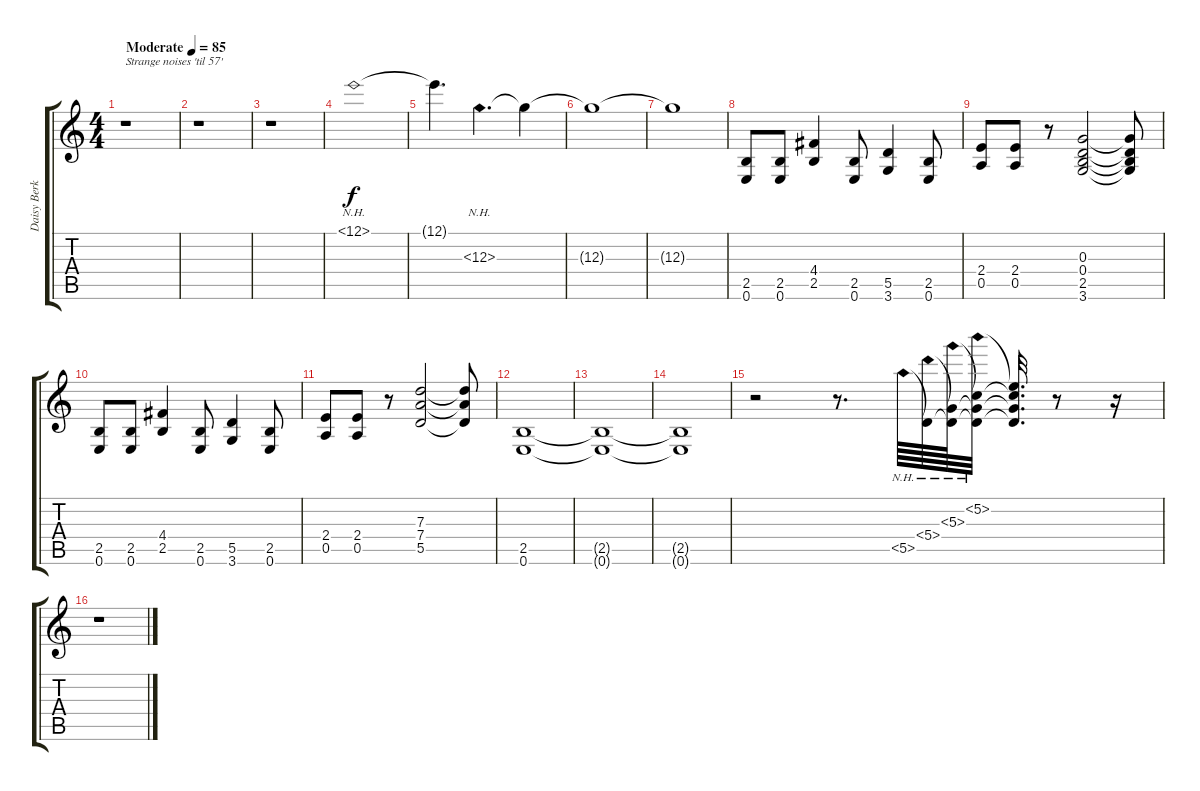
\track ("Daisy Berkovitz" "Daisy Berk") {instrument overdrivenguitar}
\staff {score tabs}
\tuning (E4 B3 G3 D3 A2 E2) {hide}
\ts (4 4)
\tempo (85 "Moderate")
\clef g2
\ks c
r.1{txt "Strange noises 'til 57'" dy f instrument overdrivenguitar} |
r.1 |
r.1 |
12.1{nh}.1{volume 12 instrument electricguitarclean} |
12.1{t}.4{d} 12.3{nh}.4{d} 12.3{t}.4 |
12.3{t}.1 |
12.3{t}.1 |
(2.5 0.6).8{volume 6 instrument overdrivenguitar} (2.5 0.6).8 (4.4 2.5).4 (2.5 0.6).8 (5.5 3.6).4 (2.5 0.6).8 |
(2.4 0.5).8 (2.4 0.5).8 r.8 (0.3 0.4 2.5 3.6).2 (0.3{t} 0.4{t} 2.5{t} 3.6{t}).8 |
(2.5 0.6).8 (2.5 0.6).8 (4.4 2.5).4 (2.5 0.6).8 (5.5 3.6).4 (2.5 0.6).8 |
(2.4 0.5).8 (2.4 0.5).8 r.8 (7.3 7.4 5.5).2 (7.3{t} 7.4{t} 5.5{t}).8 |
(2.5 0.6).1{volume 1} |
(2.5{t} 0.6{t}).1 |
(2.5{t} 0.6{t}).1 |
r.2 r.8{d} 5.5{nh}.64{volume 6} (5.4{nh} 5.5{t}).64 (5.3{nh} 5.4{t} 5.5{t}).64 (5.2{nh} 5.3{t} 5.4{t} 5.5{t}).32 (5.2{t} 5.3{t} 5.4{t} 5.5{t}).32{d} r.8 r.16 |
r.1
